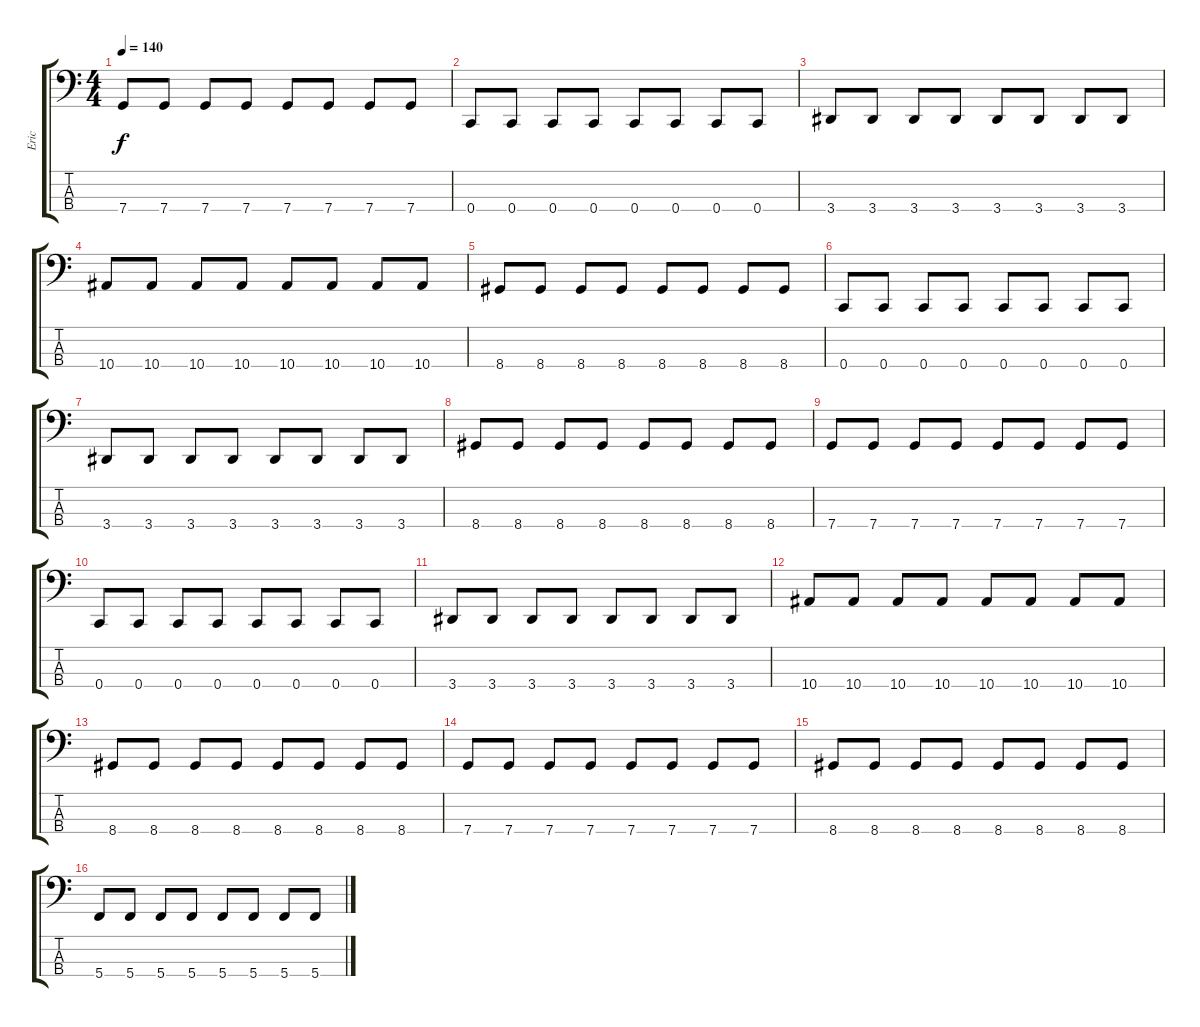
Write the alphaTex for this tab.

\track ("Eric" "Eric") {instrument electricbassfinger}
\staff {score tabs}
\tuning (F2 C2 G1 C1) {hide}
\ts (4 4)
\tempo 140
\clef f4
\ks c
7.4.8{dy f} 7.4.8 7.4.8 7.4.8 7.4.8 7.4.8 7.4.8 7.4.8 |
0.4.8 0.4.8 0.4.8 0.4.8 0.4.8 0.4.8 0.4.8 0.4.8 |
3.4.8 3.4.8 3.4.8 3.4.8 3.4.8 3.4.8 3.4.8 3.4.8 |
10.4.8 10.4.8 10.4.8 10.4.8 10.4.8 10.4.8 10.4.8 10.4.8 |
8.4.8 8.4.8 8.4.8 8.4.8 8.4.8 8.4.8 8.4.8 8.4.8 |
0.4.8 0.4.8 0.4.8 0.4.8 0.4.8 0.4.8 0.4.8 0.4.8 |
3.4.8 3.4.8 3.4.8 3.4.8 3.4.8 3.4.8 3.4.8 3.4.8 |
8.4.8 8.4.8 8.4.8 8.4.8 8.4.8 8.4.8 8.4.8 8.4.8 |
7.4.8 7.4.8 7.4.8 7.4.8 7.4.8 7.4.8 7.4.8 7.4.8 |
0.4.8 0.4.8 0.4.8 0.4.8 0.4.8 0.4.8 0.4.8 0.4.8 |
3.4.8 3.4.8 3.4.8 3.4.8 3.4.8 3.4.8 3.4.8 3.4.8 |
10.4.8 10.4.8 10.4.8 10.4.8 10.4.8 10.4.8 10.4.8 10.4.8 |
8.4.8 8.4.8 8.4.8 8.4.8 8.4.8 8.4.8 8.4.8 8.4.8 |
7.4.8 7.4.8 7.4.8 7.4.8 7.4.8 7.4.8 7.4.8 7.4.8 |
8.4.8 8.4.8 8.4.8 8.4.8 8.4.8 8.4.8 8.4.8 8.4.8 |
5.4.8 5.4.8 5.4.8 5.4.8 5.4.8 5.4.8 5.4.8 5.4.8
